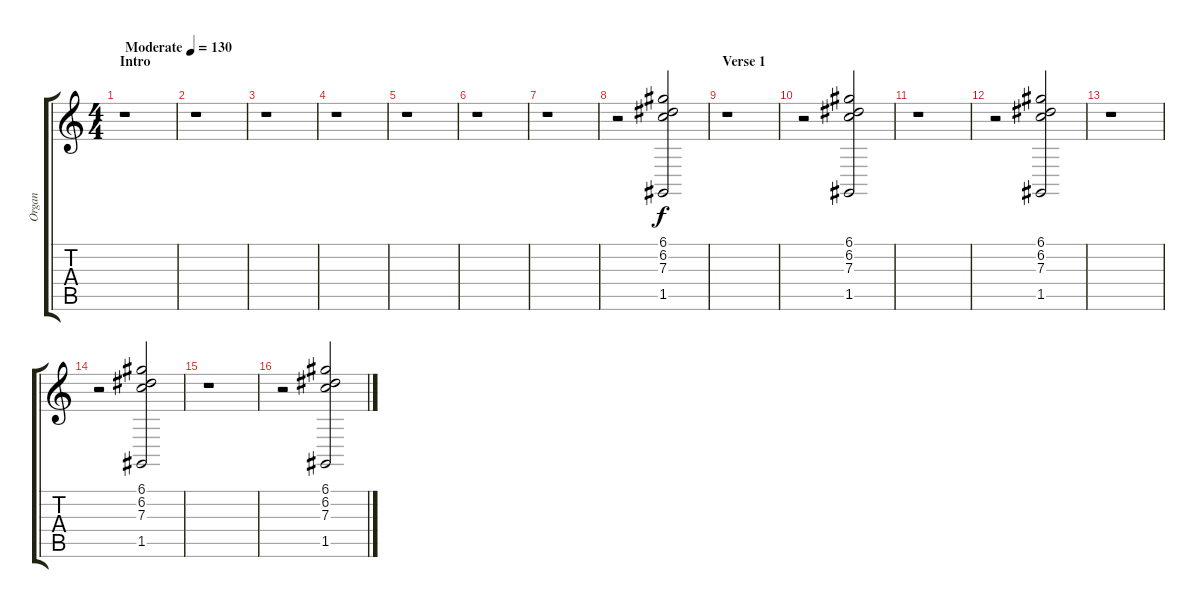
\track ("Organ" "Organ") {instrument rockorgan}
\staff {score tabs}
\tuning (D5 A4 F4 C4 G2 D2) {hide}
\ts (4 4)
\section ("" "Intro")
\tempo (130 "Moderate")
\clef g2
\ks c
r.1{dy f instrument rockorgan} |
r.1 |
r.1 |
r.1 |
r.1 |
r.1 |
r.1 |
r.2 (6.1 6.2 7.3 1.5).2 |
\section ("" "Verse 1")
r.1 |
r.2 (6.1 6.2 7.3 1.5).2 |
r.1 |
r.2 (6.1 6.2 7.3 1.5).2 |
r.1 |
r.2 (6.1 6.2 7.3 1.5).2 |
r.1 |
r.2 (6.1 6.2 7.3 1.5).2
